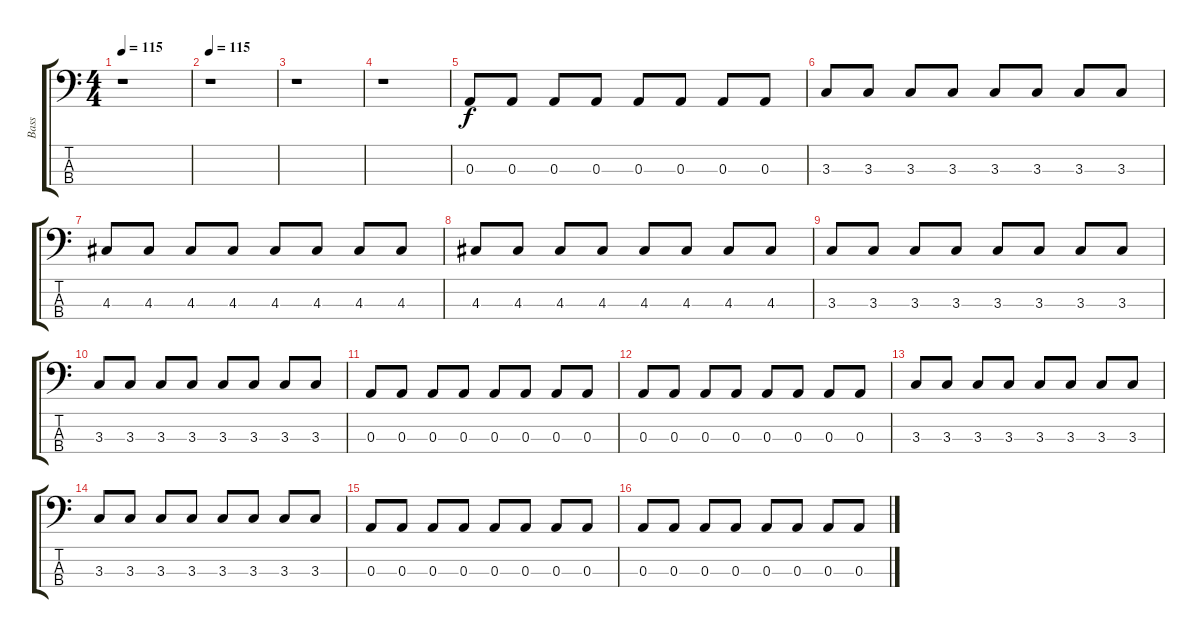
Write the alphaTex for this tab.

\track ("Bass" "Bass") {instrument electricbasspick}
\staff {score tabs}
\tuning (G2 D2 A1 E1) {hide}
\ts (4 4)
\tempo 115
\clef f4
\ks c
r.1{dy f instrument electricbasspick} |
\tempo 115
r.1 |
r.1 |
r.1 |
0.3.8 0.3.8 0.3.8 0.3.8 0.3.8 0.3.8 0.3.8 0.3.8 |
3.3.8 3.3.8 3.3.8 3.3.8 3.3.8 3.3.8 3.3.8 3.3.8 |
4.3.8 4.3.8 4.3.8 4.3.8 4.3.8 4.3.8 4.3.8 4.3.8 |
4.3.8 4.3.8 4.3.8 4.3.8 4.3.8 4.3.8 4.3.8 4.3.8 |
3.3.8 3.3.8 3.3.8 3.3.8 3.3.8 3.3.8 3.3.8 3.3.8 |
3.3.8 3.3.8 3.3.8 3.3.8 3.3.8 3.3.8 3.3.8 3.3.8 |
0.3.8 0.3.8 0.3.8 0.3.8 0.3.8 0.3.8 0.3.8 0.3.8 |
0.3.8 0.3.8 0.3.8 0.3.8 0.3.8 0.3.8 0.3.8 0.3.8 |
3.3.8 3.3.8 3.3.8 3.3.8 3.3.8 3.3.8 3.3.8 3.3.8 |
3.3.8 3.3.8 3.3.8 3.3.8 3.3.8 3.3.8 3.3.8 3.3.8 |
0.3.8 0.3.8 0.3.8 0.3.8 0.3.8 0.3.8 0.3.8 0.3.8 |
0.3.8 0.3.8 0.3.8 0.3.8 0.3.8 0.3.8 0.3.8 0.3.8
